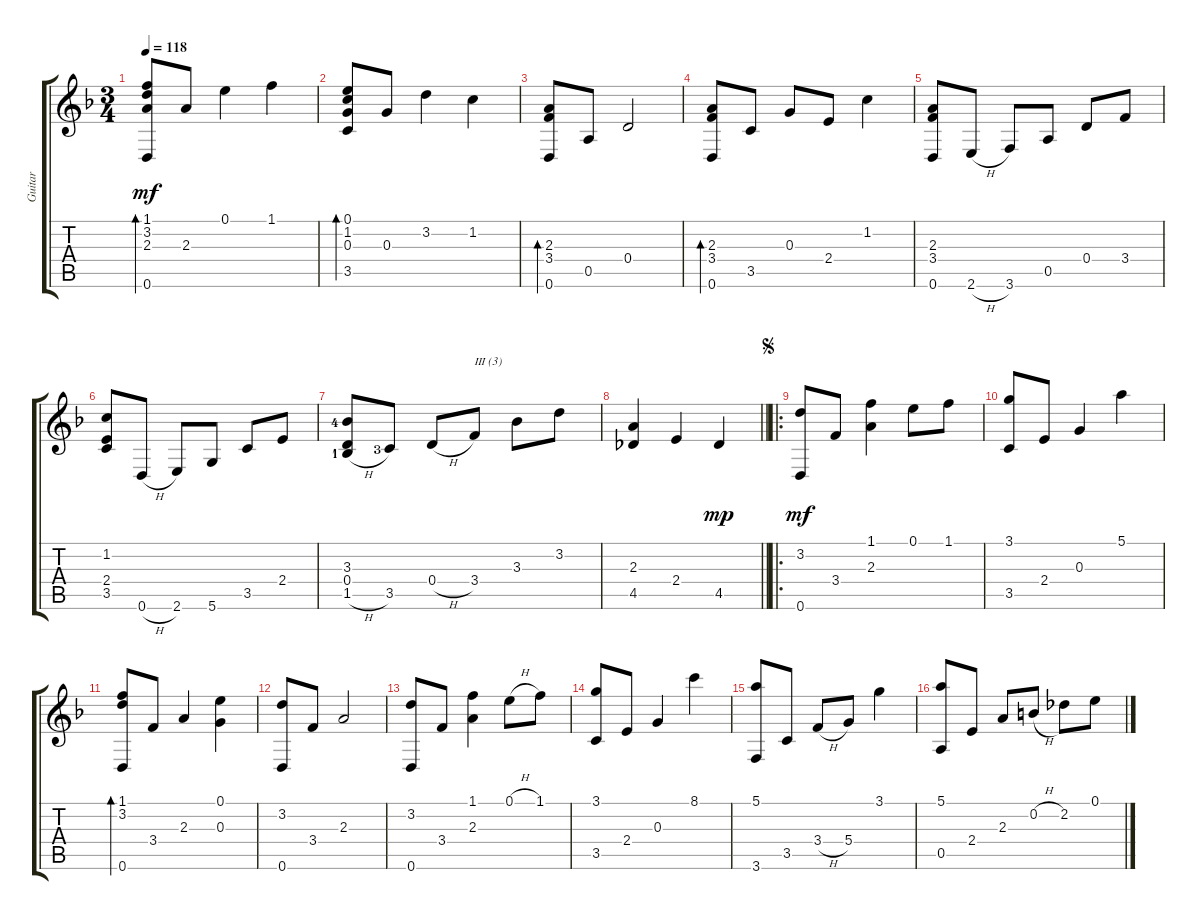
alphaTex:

\track ("Guitar" "Guitar") {instrument acousticguitarnylon}
\staff {score tabs}
\tuning (E4 B3 G3 D3 A2 D2) {hide}
\ts (3 4)
\tempo 118
\clef g2
\ks f
(1.1 3.2 2.3 0.6).8{bd 60 dy mf instrument acousticguitarnylon} 2.3.8 0.1.4 1.1.4 |
(0.1 1.2 0.3 3.5).8{bd 60} 0.3.8 3.2.4 1.2.4 |
(2.3 3.4 0.6).8{bd 60} 0.5.8 0.4.2 |
(2.3 3.4 0.6).8{bd 60} 3.5.8 0.3.8 2.4.8 1.2.4 |
(2.3 3.4 0.6).8 2.6{h}.8 3.6.8 0.5.8 0.4.8 3.4.8 |
(1.2 2.4 3.5).8 0.6{h}.8 2.6.8 5.6.8 3.5.8 2.4.8 |
(3.3{lf 5} 0.4 1.5{h lf 2}).8 3.5{lf 4}.8 0.4{h}.8 3.4.8{txt "III (3)"} 3.3.8 3.2.8 |
\barLineRight lightlight
(2.3 4.5).4 2.4.4 4.5.4{dy mp} |
\ro
\jump segno
(3.2 0.6).8{dy mf} 3.4.8 (1.1 2.3).4 0.1.8 1.1.8 |
(3.1 3.5).8 2.4.8 0.3.4 5.1.4 |
(1.1 3.2 0.6).8{bd 60} 3.4.8 2.3.4 (0.1 0.3).4 |
(3.2 0.6).8 3.4.8 2.3.2 |
(3.2 0.6).8 3.4.8 (1.1 2.3).4 0.1{h}.8 1.1.8 |
(3.1 3.5).8 2.4.8 0.3.4 8.1.4 |
(5.1 3.6).8 3.5.8 3.4{h}.8 5.4.8 3.1.4 |
(5.1 0.5).8 2.4.8 2.3.8 0.2{h}.8 2.2.8 0.1.8
